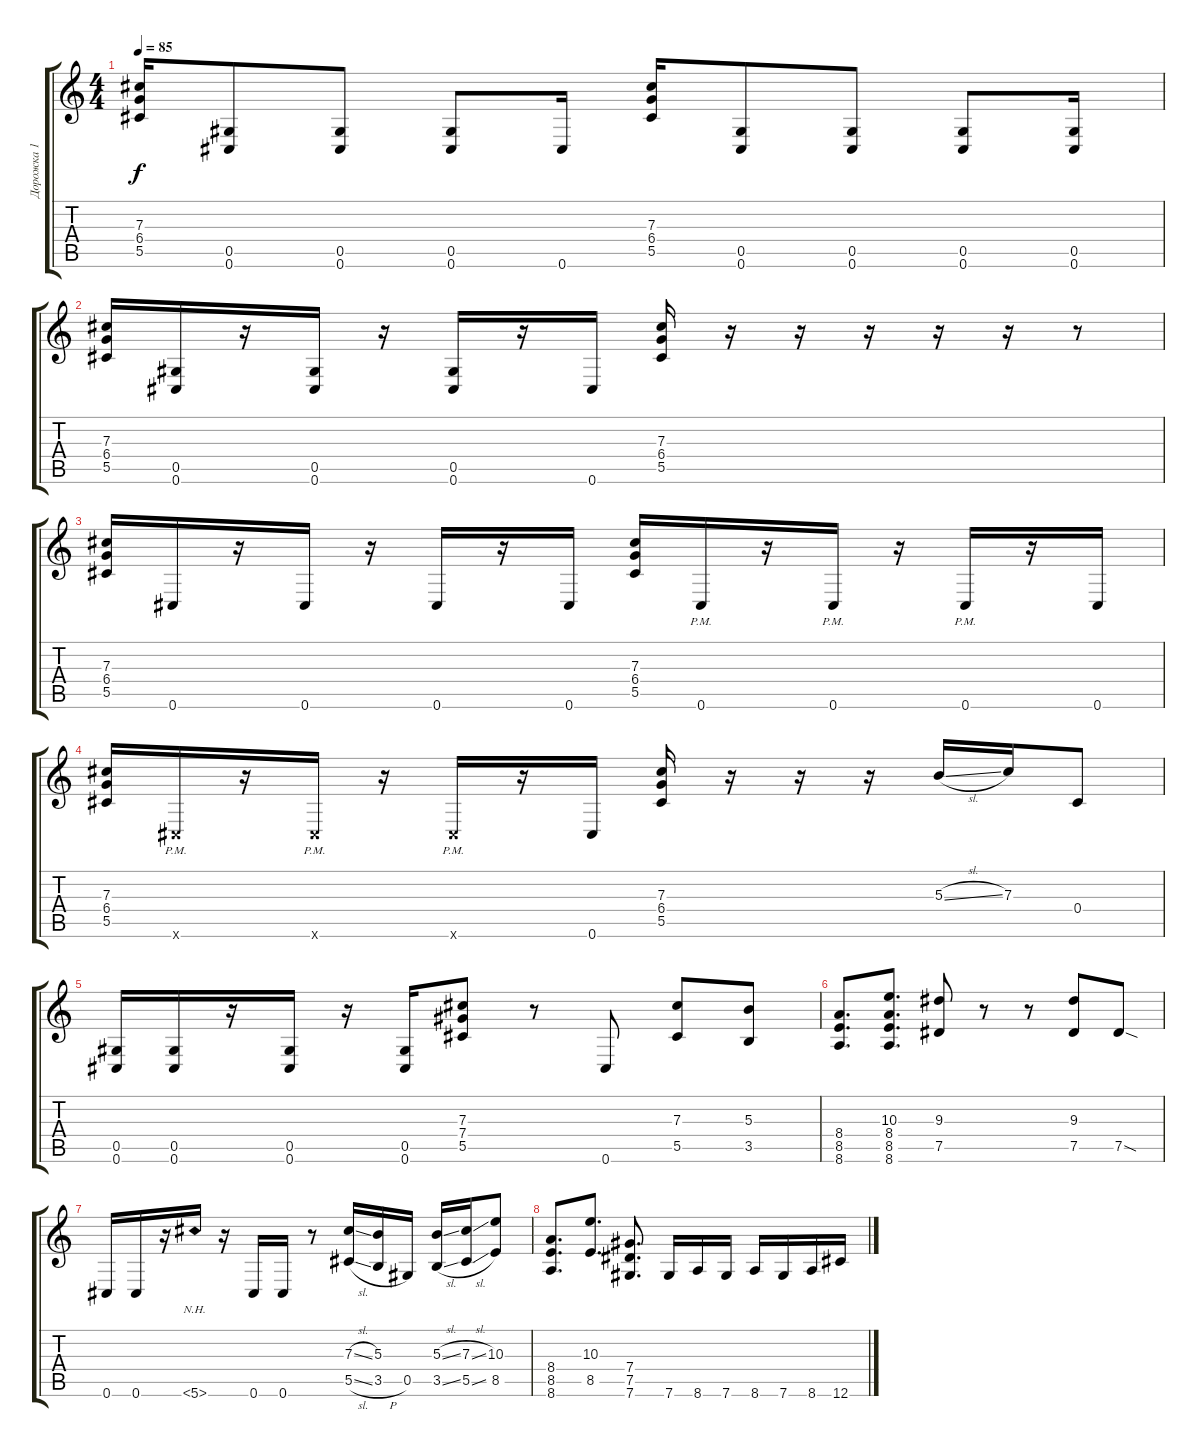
\track ("Дорожка 1" "Дорожка 1") {instrument distortionguitar}
\staff {score tabs}
\tuning (Eb4 Bb3 Gb3 Db3 Ab2 Db2) {hide}
\ts (4 4)
\tempo 85
\clef g2
\ks c
(7.3 6.4 5.5).16{dy f} (0.5 0.6).8 (0.5 0.6).8 (0.5 0.6).8 0.6.16 (7.3 6.4 5.5).16 (0.5 0.6).8 (0.5 0.6).8 (0.5 0.6).8 (0.5 0.6).16 |
(7.3 6.4 5.5).16 (0.5 0.6).16 r.16 (0.5 0.6).16 r.16 (0.5 0.6).16 r.16 0.6.16 (7.3 6.4 5.5).16 r.16 r.16 r.16 r.16 r.16 r.8 |
(7.3 6.4 5.5).16 0.6.16 r.16 0.6.16 r.16 0.6.16 r.16 0.6.16 (7.3 6.4 5.5).16 0.6{pm}.16 r.16 0.6{pm}.16 r.16 0.6{pm}.16 r.16 0.6.16 |
(7.3 6.4 5.5).16 0.6{pm x}.16 r.16 0.6{pm x}.16 r.16 0.6{pm x}.16 r.16 0.6.16 (7.3 6.4 5.5).16 r.16 r.16 r.16 5.3{sl}.16 7.3.16 0.4.8 |
(0.5 0.6).16 (0.5 0.6).16 r.16 (0.5 0.6).16 r.16 (0.5 0.6).16 (7.3 7.4 5.5).8 r.8 0.6.8 (7.3 5.5).8 (5.3 3.5).8 |
(8.4 8.5 8.6).8{d} (10.3 8.4 8.5 8.6).8{d} (9.3 7.5).8 r.8 r.8 (9.3 7.5).8 7.5{sod}.8 |
0.6.16 0.6.16 r.16 5.6{nh}.16 r.16 0.6.16 0.6.16 r.8 (7.3{sl} 5.5{sl}).16 (5.3 3.5{h}).16 0.5.16 (5.3{sl} 3.5{sl}).16 (7.3{sl} 5.5{sl}).16 (10.3 8.5).8 |
(8.4 8.5 8.6).8{d} (10.3 8.5).8{d} (7.4 7.5 7.6).8{d} 7.6.16 8.6.16 7.6.16 8.6.16 7.6.16 8.6.16 12.6.16
